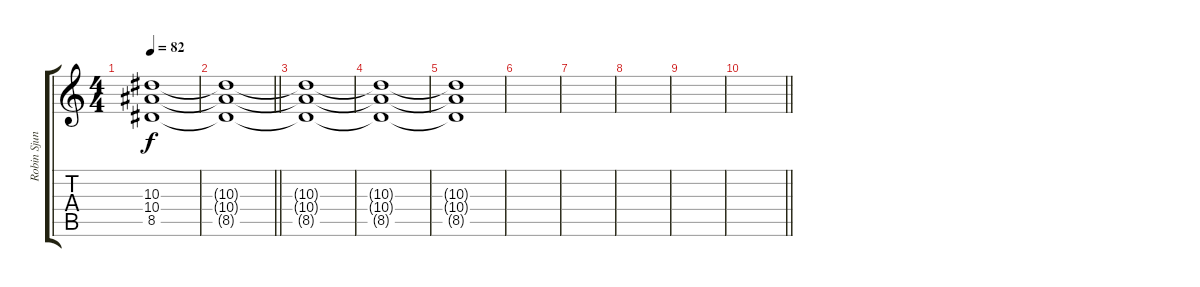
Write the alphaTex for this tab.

\track ("Robin Sjunnesson" "Robin Sjun") {instrument overdrivenguitar}
\staff {score tabs}
\tuning (D4 A3 F3 C3 G2 C2) {hide}
\ts (4 4)
\tempo 82
\clef g2
\ks c
(10.3 10.4 8.5).1{dy f} |
\barLineRight lightlight
(10.3{t} 10.4{t} 8.5{t}).1 |
(10.3{t} 10.4{t} 8.5{t}).1 |
(10.3{t} 10.4{t} 8.5{t}).1 |
(10.3{t} 10.4{t} 8.5{t}).1 |
|
|
|
|
\barLineRight lightlight
